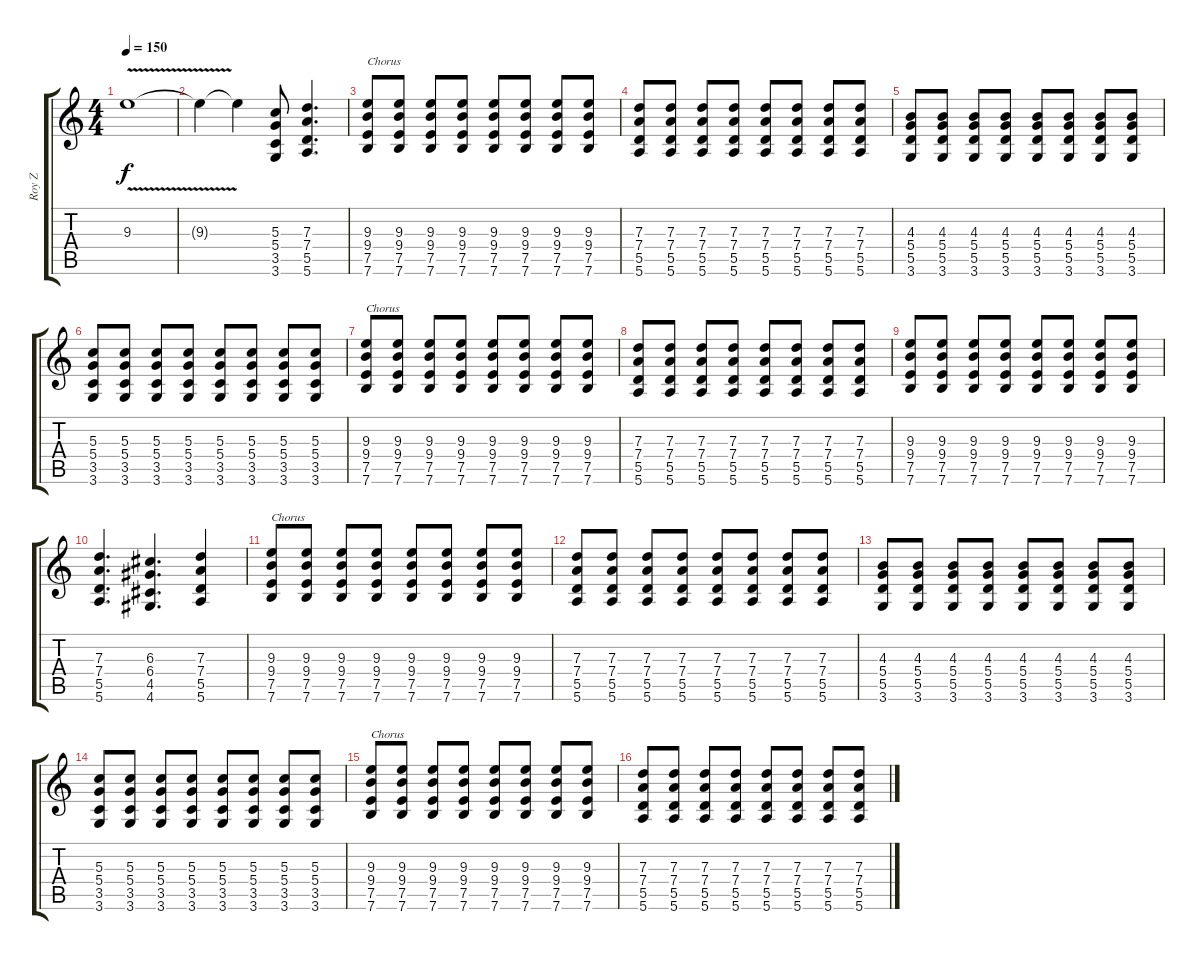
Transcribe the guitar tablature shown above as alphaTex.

\track ("Roy Z" "Roy Z") {instrument distortionguitar}
\staff {score tabs}
\tuning (E4 B3 G3 D3 A2 E2) {hide}
\ts (4 4)
\tempo 150
\clef g2
\ks c
9.3{v}.1{dy f} |
9.3{t}.4 9.3{t}.4 (5.3 5.4 3.5 3.6).8 (7.3 7.4 5.5 5.6).4{d} |
(9.3 9.4 7.5 7.6).8{txt "Chorus"} (9.3 9.4 7.5 7.6).8 (9.3 9.4 7.5 7.6).8 (9.3 9.4 7.5 7.6).8 (9.3 9.4 7.5 7.6).8 (9.3 9.4 7.5 7.6).8 (9.3 9.4 7.5 7.6).8 (9.3 9.4 7.5 7.6).8 |
(7.3 7.4 5.5 5.6).8 (7.3 7.4 5.5 5.6).8 (7.3 7.4 5.5 5.6).8 (7.3 7.4 5.5 5.6).8 (7.3 7.4 5.5 5.6).8 (7.3 7.4 5.5 5.6).8 (7.3 7.4 5.5 5.6).8 (7.3 7.4 5.5 5.6).8 |
(4.3 5.4 5.5 3.6).8 (4.3 5.4 5.5 3.6).8 (4.3 5.4 5.5 3.6).8 (4.3 5.4 5.5 3.6).8 (4.3 5.4 5.5 3.6).8 (4.3 5.4 5.5 3.6).8 (4.3 5.4 5.5 3.6).8 (4.3 5.4 5.5 3.6).8 |
(5.3 5.4 3.5 3.6).8 (5.3 5.4 3.5 3.6).8 (5.3 5.4 3.5 3.6).8 (5.3 5.4 3.5 3.6).8 (5.3 5.4 3.5 3.6).8 (5.3 5.4 3.5 3.6).8 (5.3 5.4 3.5 3.6).8 (5.3 5.4 3.5 3.6).8 |
(9.3 9.4 7.5 7.6).8{txt "Chorus"} (9.3 9.4 7.5 7.6).8 (9.3 9.4 7.5 7.6).8 (9.3 9.4 7.5 7.6).8 (9.3 9.4 7.5 7.6).8 (9.3 9.4 7.5 7.6).8 (9.3 9.4 7.5 7.6).8 (9.3 9.4 7.5 7.6).8 |
(7.3 7.4 5.5 5.6).8 (7.3 7.4 5.5 5.6).8 (7.3 7.4 5.5 5.6).8 (7.3 7.4 5.5 5.6).8 (7.3 7.4 5.5 5.6).8 (7.3 7.4 5.5 5.6).8 (7.3 7.4 5.5 5.6).8 (7.3 7.4 5.5 5.6).8 |
(9.3 9.4 7.5 7.6).8 (9.3 9.4 7.5 7.6).8 (9.3 9.4 7.5 7.6).8 (9.3 9.4 7.5 7.6).8 (9.3 9.4 7.5 7.6).8 (9.3 9.4 7.5 7.6).8 (9.3 9.4 7.5 7.6).8 (9.3 9.4 7.5 7.6).8 |
(7.3 7.4 5.5 5.6).4{d} (6.3 6.4 4.5 4.6).4{d} (7.3 7.4 5.5 5.6).4 |
(9.3 9.4 7.5 7.6).8{txt "Chorus"} (9.3 9.4 7.5 7.6).8 (9.3 9.4 7.5 7.6).8 (9.3 9.4 7.5 7.6).8 (9.3 9.4 7.5 7.6).8 (9.3 9.4 7.5 7.6).8 (9.3 9.4 7.5 7.6).8 (9.3 9.4 7.5 7.6).8 |
(7.3 7.4 5.5 5.6).8 (7.3 7.4 5.5 5.6).8 (7.3 7.4 5.5 5.6).8 (7.3 7.4 5.5 5.6).8 (7.3 7.4 5.5 5.6).8 (7.3 7.4 5.5 5.6).8 (7.3 7.4 5.5 5.6).8 (7.3 7.4 5.5 5.6).8 |
(4.3 5.4 5.5 3.6).8 (4.3 5.4 5.5 3.6).8 (4.3 5.4 5.5 3.6).8 (4.3 5.4 5.5 3.6).8 (4.3 5.4 5.5 3.6).8 (4.3 5.4 5.5 3.6).8 (4.3 5.4 5.5 3.6).8 (4.3 5.4 5.5 3.6).8 |
(5.3 5.4 3.5 3.6).8 (5.3 5.4 3.5 3.6).8 (5.3 5.4 3.5 3.6).8 (5.3 5.4 3.5 3.6).8 (5.3 5.4 3.5 3.6).8 (5.3 5.4 3.5 3.6).8 (5.3 5.4 3.5 3.6).8 (5.3 5.4 3.5 3.6).8 |
(9.3 9.4 7.5 7.6).8{txt "Chorus"} (9.3 9.4 7.5 7.6).8 (9.3 9.4 7.5 7.6).8 (9.3 9.4 7.5 7.6).8 (9.3 9.4 7.5 7.6).8 (9.3 9.4 7.5 7.6).8 (9.3 9.4 7.5 7.6).8 (9.3 9.4 7.5 7.6).8 |
(7.3 7.4 5.5 5.6).8 (7.3 7.4 5.5 5.6).8 (7.3 7.4 5.5 5.6).8 (7.3 7.4 5.5 5.6).8 (7.3 7.4 5.5 5.6).8 (7.3 7.4 5.5 5.6).8 (7.3 7.4 5.5 5.6).8 (7.3 7.4 5.5 5.6).8
